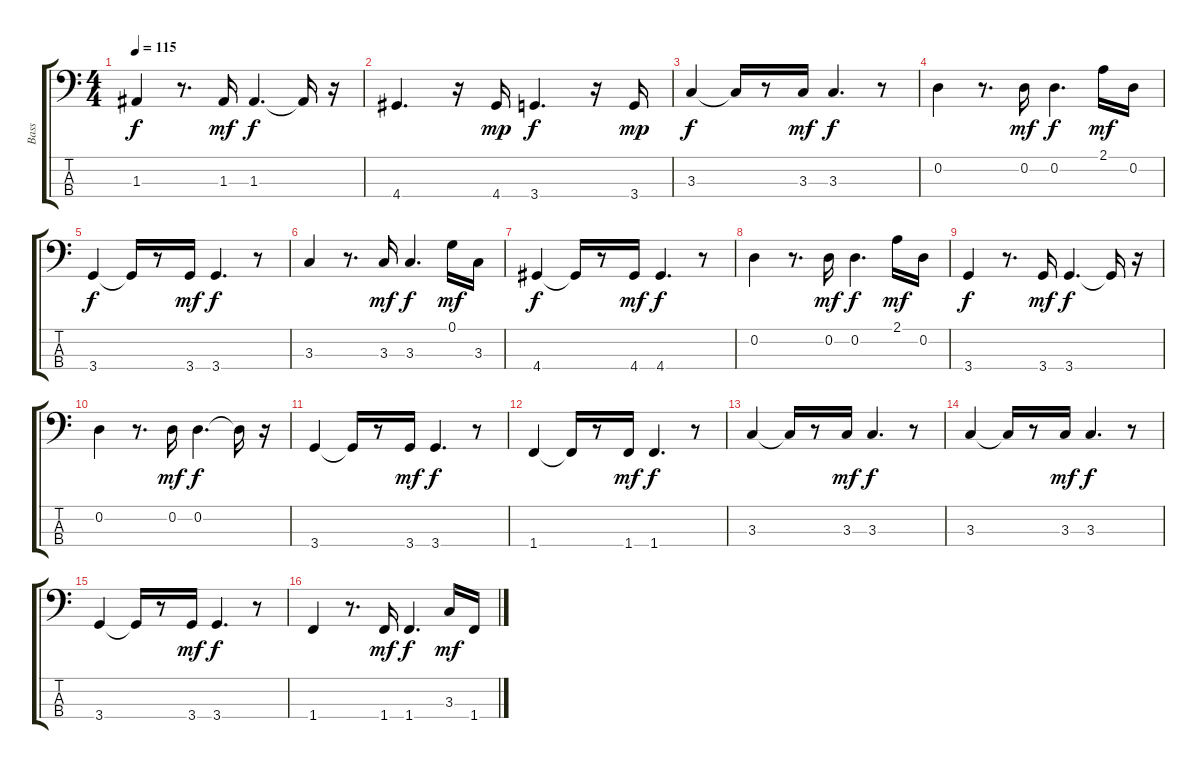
\track ("Bass    " "Bass    ") {instrument fretlessbass}
\staff {score tabs}
\tuning (G2 D2 A1 E1) {hide}
\ts (4 4)
\tempo 115
\clef f4
\ks c
1.3.4{dy f} r.8{d} 1.3.16{dy mf} 1.3.4{d dy f} 1.3{t}.16 r.16 |
4.4.4{d} r.16 4.4.16{dy mp} 3.4.4{d dy f} r.16 3.4.16{dy mp} |
3.3.4{dy f} 3.3{t}.16 r.8 3.3.16{dy mf} 3.3.4{d dy f} r.8 |
0.2.4 r.8{d} 0.2.16{dy mf} 0.2.4{d dy f} 2.1.16{dy mf} 0.2.16 |
3.4.4{dy f} 3.4{t}.16 r.8 3.4.16{dy mf} 3.4.4{d dy f} r.8 |
3.3.4 r.8{d} 3.3.16{dy mf} 3.3.4{d dy f} 0.1.16{dy mf} 3.3.16 |
4.4.4{dy f} 4.4{t}.16 r.8 4.4.16{dy mf} 4.4.4{d dy f} r.8 |
0.2.4 r.8{d} 0.2.16{dy mf} 0.2.4{d dy f} 2.1.16{dy mf} 0.2.16 |
3.4.4{dy f} r.8{d} 3.4.16{dy mf} 3.4.4{d dy f} 3.4{t}.16 r.16 |
0.2.4 r.8{d} 0.2.16{dy mf} 0.2.4{d dy f} 0.2{t}.16 r.16 |
3.4.4 3.4{t}.16 r.8 3.4.16{dy mf} 3.4.4{d dy f} r.8 |
1.4.4 1.4{t}.16 r.8 1.4.16{dy mf} 1.4.4{d dy f} r.8 |
3.3.4 3.3{t}.16 r.8 3.3.16{dy mf} 3.3.4{d dy f} r.8 |
3.3.4 3.3{t}.16 r.8 3.3.16{dy mf} 3.3.4{d dy f} r.8 |
3.4.4 3.4{t}.16 r.8 3.4.16{dy mf} 3.4.4{d dy f} r.8 |
1.4.4 r.8{d} 1.4.16{dy mf} 1.4.4{d dy f} 3.3.16{dy mf} 1.4.16
